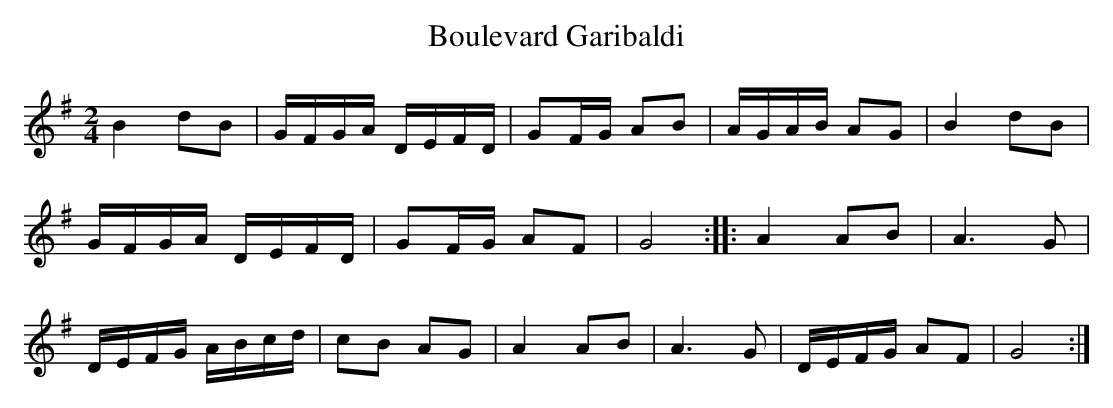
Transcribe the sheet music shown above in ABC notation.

X:1
T:Boulevard Garibaldi
L:1/8
M:2/4
K:G major
B2 dB | G/F/G/A/ D/E/F/D/ | GF/G/ AB | A/G/A/B/ AG | B2 dB |
G/F/G/A/ D/E/F/D/|GF/G/ AF | G4 :: A2 AB | A3G |
D/E/F/G/ A/B/c/d/ | cB AG | A2 AB | A3G | D/E/F/G/ AF | G4 :|
